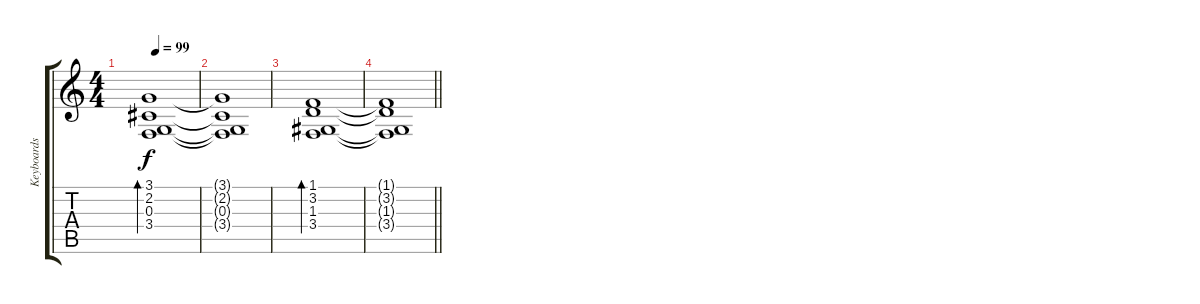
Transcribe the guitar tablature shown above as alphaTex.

\track ("Keyboards" "Keyboards") {instrument electricpiano1}
\staff {score tabs}
\tuning (E4 B3 G3 D3 A2 E2) {hide}
\ts (4 4)
\tempo 99
\clef g2
\ks c
(3.1 2.2 0.3 3.4).1{bd 240 dy f} |
(3.1{t} 2.2{t} 0.3{t} 3.4{t}).1 |
(1.1 3.2 1.3 3.4).1{bd 240} |
\barLineRight lightlight
(1.1{t} 3.2{t} 1.3{t} 3.4{t}).1
